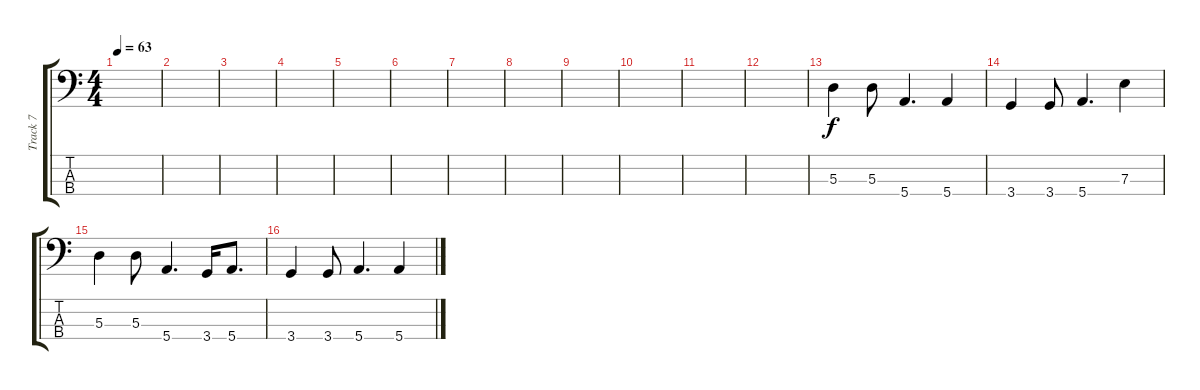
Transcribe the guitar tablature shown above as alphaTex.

\track ("Track 7" "Track 7") {instrument electricbassfinger}
\staff {score tabs}
\tuning (G2 D2 A1 E1) {hide}
\ts (4 4)
\tempo 63
\clef f4
\ks c
|
|
|
|
|
|
|
|
|
|
|
|
5.3.4{dy f} 5.3.8 5.4.4{d} 5.4.4 |
3.4.4 3.4.8 5.4.4{d} 7.3.4 |
5.3.4 5.3.8 5.4.4{d} 3.4.16 5.4.8{d} |
3.4.4 3.4.8 5.4.4{d} 5.4.4
